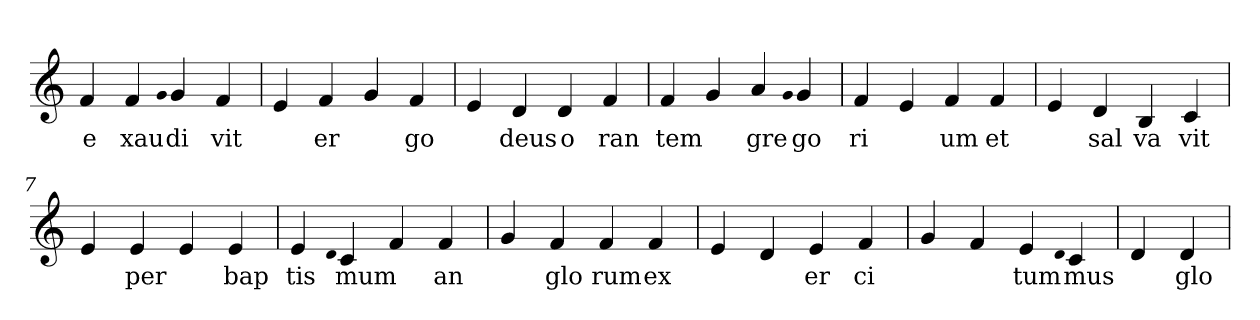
**kern	**text
*part1	*part1
*staff1	*staff1
*clefG2	*
=1	=1
4f	e
4f	xau
qqg	.
4g	di
4f	vit
=2	=2
4e	.
4f	er
4g	.
4f	go
=3	=3
4e	.
4d	deus
4d	o
4f	ran
=4	=4
4f	tem
4g	.
4a	gre
qqg	.
4g	go
=5	=5
4f	ri
4e	.
4f	um
4f	et
=6	=6
4e	.
4d	sal
4B	va
4c	vit
=7	=7
4e	.
4e	per
4e	.
4e	bap
=8	=8
4e	tis
qqd	.
4c	mum
4f	.
4f	an
=9	=9
4g	.
4f	glo
4f	rum
4f	ex
=10	=10
4e	.
4d	.
4e	er
4f	ci
=11	=11
4g	.
4f	.
4e	tum
qqd	.
4c	mus
=12	=12
4d	.
4d	glo
=	=
*-	*-
